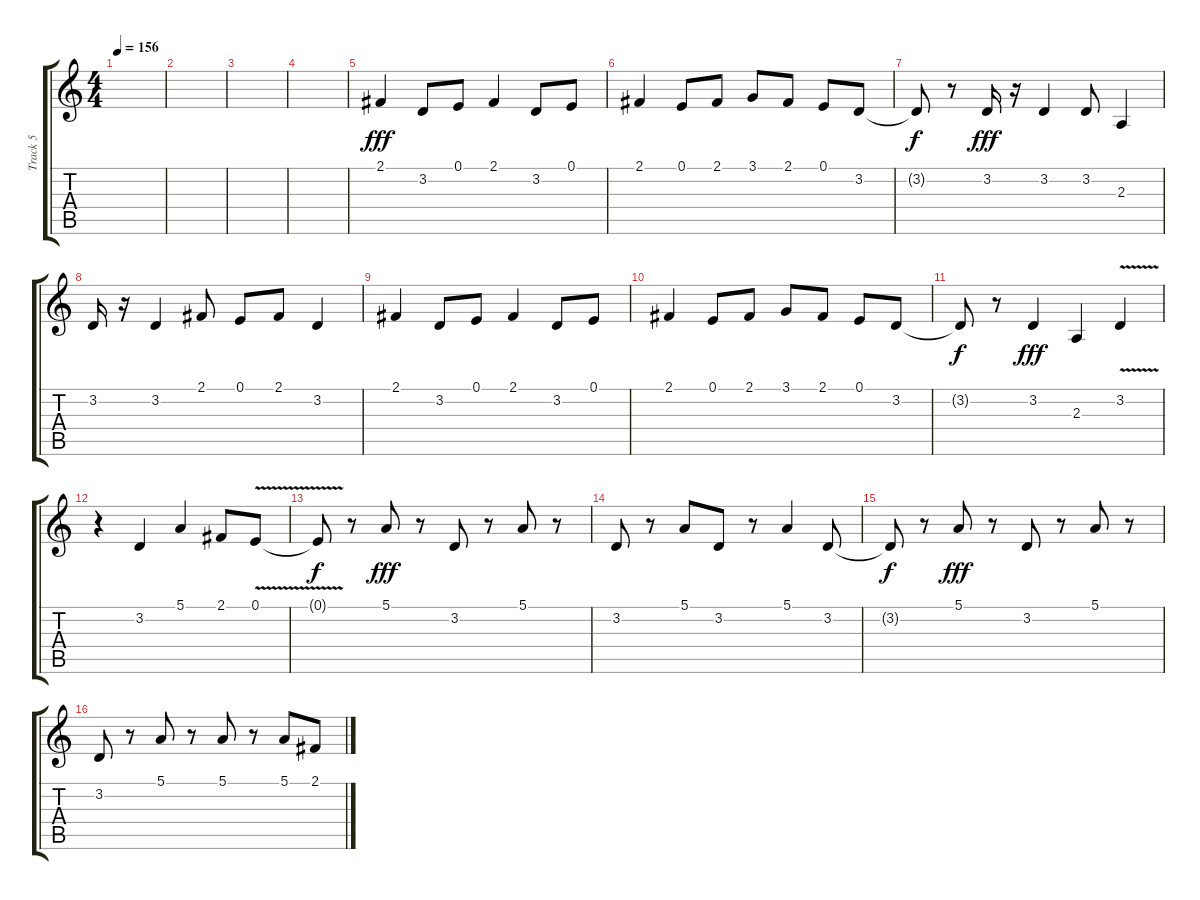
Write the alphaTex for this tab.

\track ("Track 5" "Track 5") {instrument clarinet}
\staff {score tabs}
\tuning (E4 B3 G3 D3 A2 E2) {hide}
\ts (4 4)
\tempo 156
\clef g2
\ks c
|
|
|
|
2.1.4{dy fff volume 16} 3.2.8 0.1.8 2.1.4 3.2.8 0.1.8 |
2.1.4 0.1.8 2.1.8 3.1.8 2.1.8 0.1.8 3.2.8 |
3.2{t}.8{dy f} r.8 3.2.16{dy fff} r.16 3.2.4 3.2.8 2.3.4 |
3.2.16 r.16 3.2.4 2.1.8 0.1.8 2.1.8 3.2.4 |
2.1.4 3.2.8 0.1.8 2.1.4 3.2.8 0.1.8 |
2.1.4 0.1.8 2.1.8 3.1.8 2.1.8 0.1.8 3.2.8 |
3.2{t}.8{dy f} r.8 3.2.4{dy fff} 2.3.4 3.2{v}.4 |
r.4 3.2.4 5.1.4 2.1.8 0.1{v}.8 |
0.1{t}.8{dy f} r.8 5.1.8{dy fff} r.8 3.2.8 r.8 5.1.8 r.8 |
3.2.8 r.8 5.1.8 3.2.8 r.8 5.1.4 3.2.8 |
3.2{t}.8{dy f} r.8 5.1.8{dy fff} r.8 3.2.8 r.8 5.1.8 r.8 |
3.2.8 r.8 5.1.8 r.8 5.1.8 r.8 5.1.8 2.1.8
